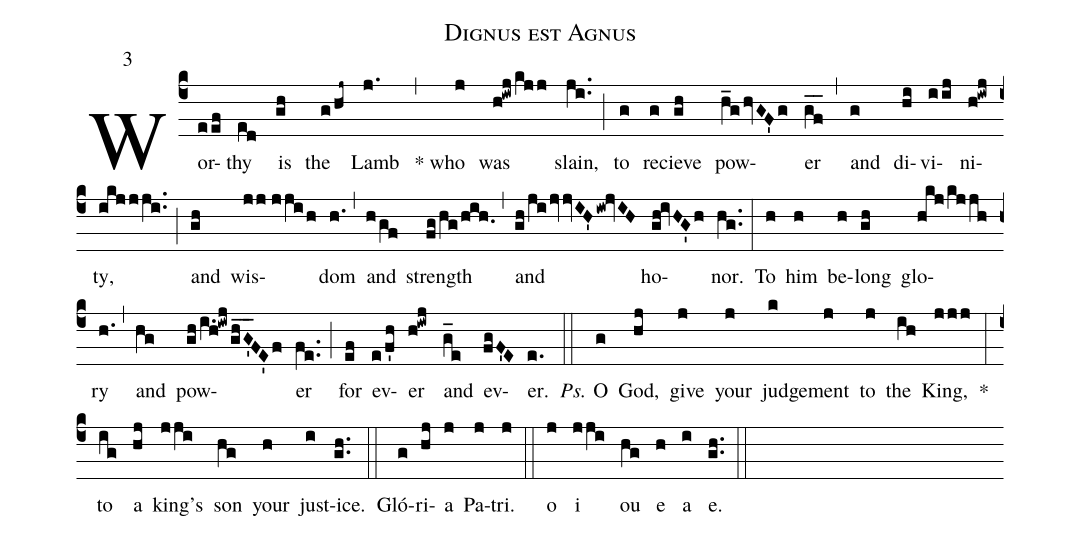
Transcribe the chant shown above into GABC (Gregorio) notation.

name:Dignus est Agnus;
mode:3;
%%
(c4) Wor(eef)thy(ed) is(gh) the(g/hj~) Lamb(j.) (,) * who(j) was(h!iwj/kjj) slain,(ji..) (;) to(g) re(g)cieve(gh) pow(h_ghvGF'g)er(g_f_) (,) and(g) di(hi)vi(iij)ni(h!iwj)ty,(ikjjji..) (;) and(gh) wis(jj//jjih)dom(h.) (,) and(h/gf) strength(fg/hg/hih.) (,) and(gh/jijvvIH'iw!jvIH) ho(gh!ivHG'h)nor.(hg..) (:) To(h) him(h) be(h)long(gh) glo(hkj/kjjh)ry(h.) (,) and(hg) pow(gh/i.h!iwj/gh_G'_FE'f)er(fe..) (;) for(ef) ev(e/f'h)er(h!iwj) and(g_e) ev(fgF'E)er.(e.) (::) <i>Ps.</i> O(g) God,(hj) give(j) your(j) judge(k)ment(j) to(j) the(ih) King,(jjj) *(:) to(ig) a(hj) king's(jji) son(hg) your(h) just(i)ice.(gh..) (::) Gló(g)ri(hj)a(j) Pa(j)tri.(j) (::) o(j) i(jji) ou(hg) e(h) a(i) e. (gh..) (::)
